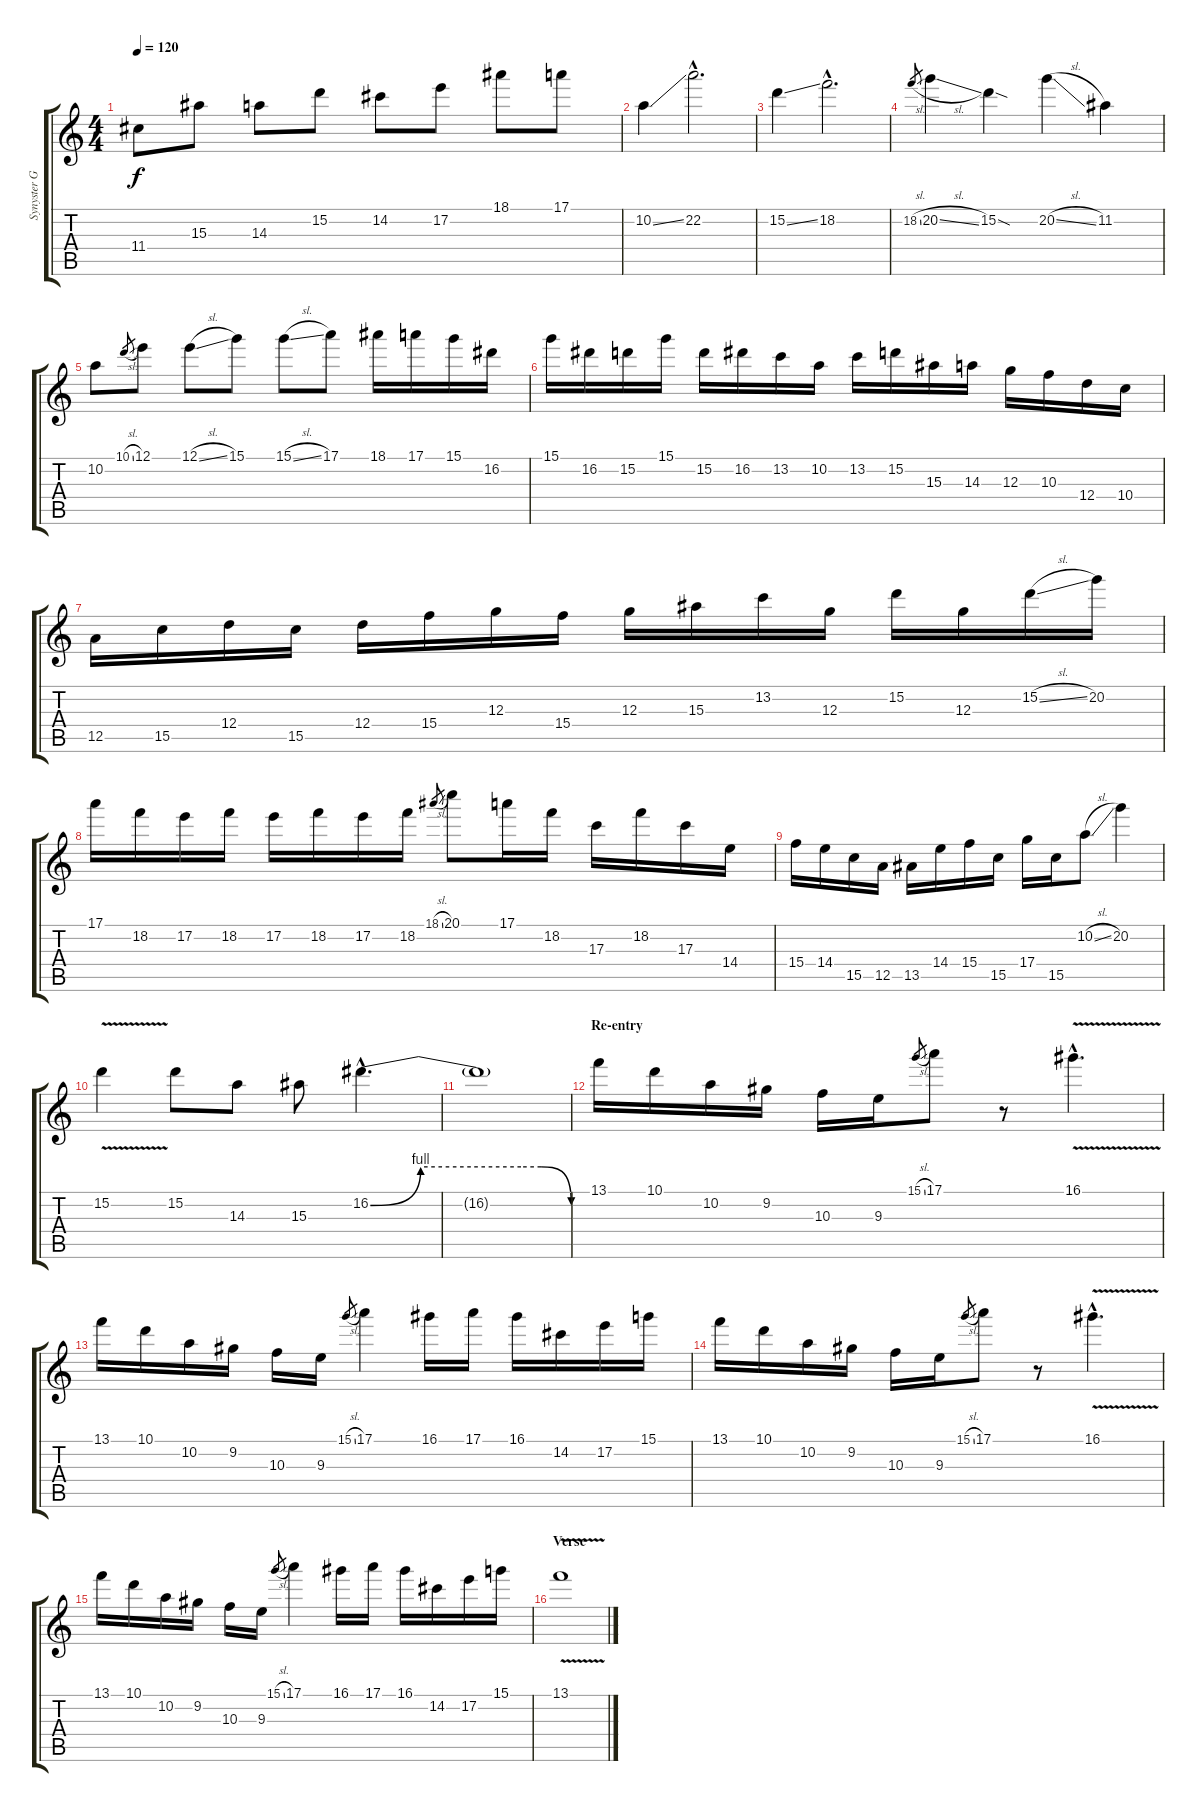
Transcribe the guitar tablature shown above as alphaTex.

\track ("Synyster Gates (Lead)" "Synyster G") {instrument overdrivenguitar}
\staff {score tabs}
\tuning (E4 B3 G3 D3 A2 D2) {hide}
\ts (4 4)
\tempo 120
\clef g2
\ks c
11.4.8{dy f} 15.3.8 14.3.8 15.2.8 14.2.8 17.2.8 18.1.8 17.1.8 |
10.2{ss}.4 22.2{hac}.2{d} |
15.2{ss}.4 18.2{hac}.2{d} |
18.2{sl}.8{gr} 20.2{sl}.4 15.2{sod}.4 20.2{sl}.4 11.2.4 |
10.2.8 10.1{sl}.8{gr} 12.1.8 12.1{sl}.8 15.1.8 15.1{sl}.8 17.1.8 18.1.16 17.1.16 15.1.16 16.2.16 |
15.1.16 16.2.16 15.2.16 15.1.16 15.2.16 16.2.16 13.2.16 10.2.16 13.2.16 15.2.16 15.3.16 14.3.16 12.3.16 10.3.16 12.4.16 10.4.16 |
12.5.16 15.5.16 12.4.16 15.5.16 12.4.16 15.4.16 12.3.16 15.4.16 12.3.16 15.3.16 13.2.16 12.3.16 15.2.16 12.3.16 15.2{sl}.16 20.2.16 |
17.1.16 18.2.16 17.2.16 18.2.16 17.2.16 18.2.16 17.2.16 18.2.16 18.1{sl}.8{gr} 20.1.8 17.1.16 18.2.16 17.3.16 18.2.16 17.3.16 14.4.16 |
15.4.16 14.4.16 15.5.16 12.5.16 13.5.16 14.4.16 15.4.16 15.5.16 17.4.16 15.5.16 10.2{sl}.8 20.2.4 |
15.2{v}.4 15.2.8 14.3.8 15.3.8 16.2{be (custom 0 0 15 4 30 4 45 4 51 4 60 0) hac}.4{d} |
16.2{t}.1 |
\section ("" "Re-entry")
13.1.16 10.1.16 10.2.16 9.2.16 10.3.16 9.3.16 15.1{sl}.8{gr} 17.1.8 r.8 16.1{v hac}.4{d} |
13.1.16 10.1.16 10.2.16 9.2.16 10.3.16 9.3.16 15.1{sl}.8{gr} 17.1.4 16.1.16 17.1.16 16.1.16 14.2.16 17.2.16 15.1.16 |
13.1.16 10.1.16 10.2.16 9.2.16 10.3.16 9.3.16 15.1{sl}.8{gr} 17.1.8 r.8 16.1{v hac}.4{d} |
13.1.16 10.1.16 10.2.16 9.2.16 10.3.16 9.3.16 15.1{sl}.8{gr} 17.1.4 16.1.16 17.1.16 16.1.16 14.2.16 17.2.16 15.1.16 |
\section ("" "Verse")
13.1{v}.1{volume 0}
